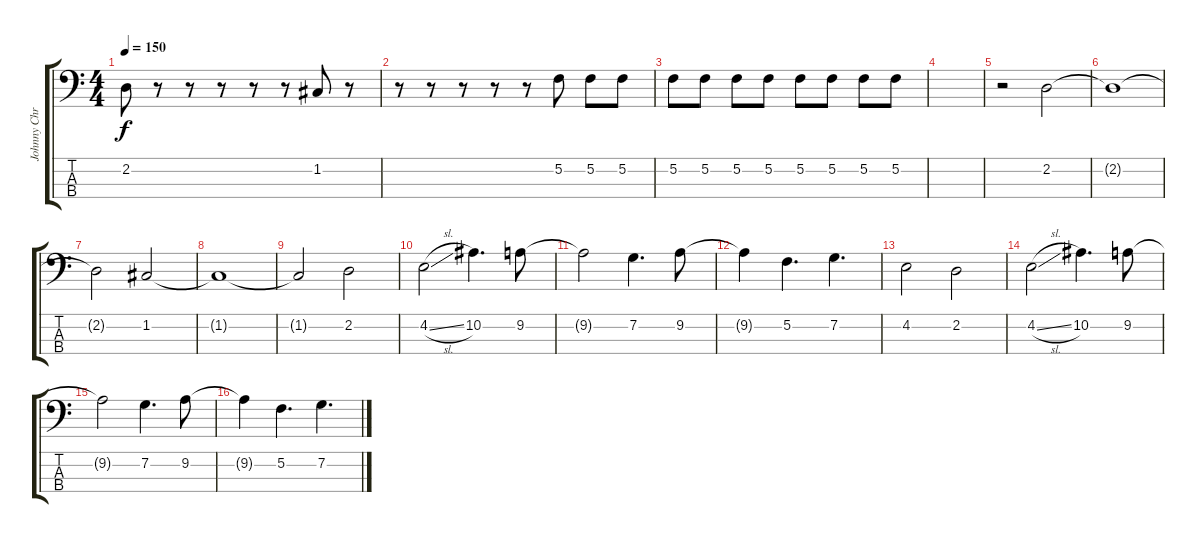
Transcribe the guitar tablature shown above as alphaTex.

\track ("Johnny Christ" "Johnny Chr") {instrument electricbassfinger}
\staff {score tabs}
\tuning (F2 C2 G1 C1) {hide}
\ts (4 4)
\tempo 150
\clef f4
\ks c
2.2.8{dy f} r.8 r.8 r.8 r.8 r.8 1.2.8 r.8 |
r.8 r.8 r.8 r.8 r.8 5.2.8 5.2.8 5.2.8 |
5.2.8 5.2.8 5.2.8 5.2.8 5.2.8 5.2.8 5.2.8 5.2.8 |
|
r.2 2.2.2 |
2.2{t}.1 |
2.2{t}.2 1.2.2 |
1.2{t}.1 |
1.2{t}.2 2.2.2 |
4.2{sl}.2 10.2.4{d} 9.2.8 |
9.2{t}.2 7.2.4{d} 9.2.8 |
9.2{t}.4 5.2.4{d} 7.2.4{d} |
4.2.2 2.2.2 |
4.2{sl}.2 10.2.4{d} 9.2.8 |
9.2{t}.2 7.2.4{d} 9.2.8 |
9.2{t}.4 5.2.4{d} 7.2.4{d}
